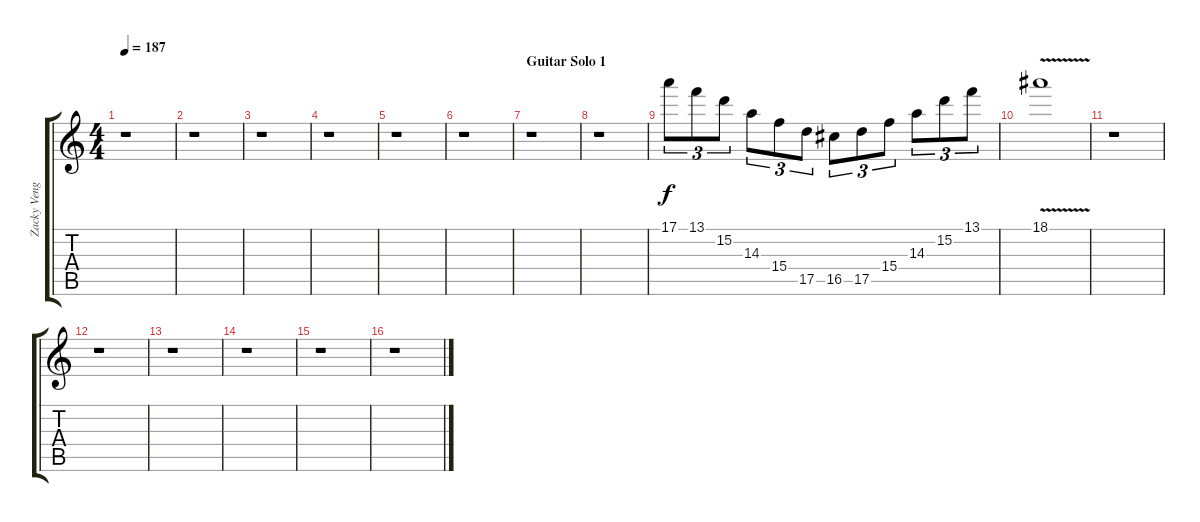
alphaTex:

\track ("Zacky Vengeance (Neutral Lead)" "Zacky Veng") {instrument distortionguitar}
\staff {score tabs}
\tuning (E4 B3 G3 D3 A2 D2) {hide}
\ts (4 4)
\tempo 187
\clef g2
\ks c
r.1{dy f} |
r.1 |
r.1 |
r.1 |
r.1 |
r.1 |
\section ("" "Guitar Solo 1")
r.1 |
r.1 |
17.1.8{tu (3 2)} 13.1.8{tu (3 2)} 15.2.8{tu (3 2)} 14.3.8{tu (3 2)} 15.4.8{tu (3 2)} 17.5.8{tu (3 2)} 16.5.8{tu (3 2)} 17.5.8{tu (3 2)} 15.4.8{tu (3 2)} 14.3.8{tu (3 2)} 15.2.8{tu (3 2)} 13.1.8{tu (3 2)} |
18.1{v}.1 |
r.1 |
r.1 |
r.1 |
r.1 |
r.1 |
r.1
